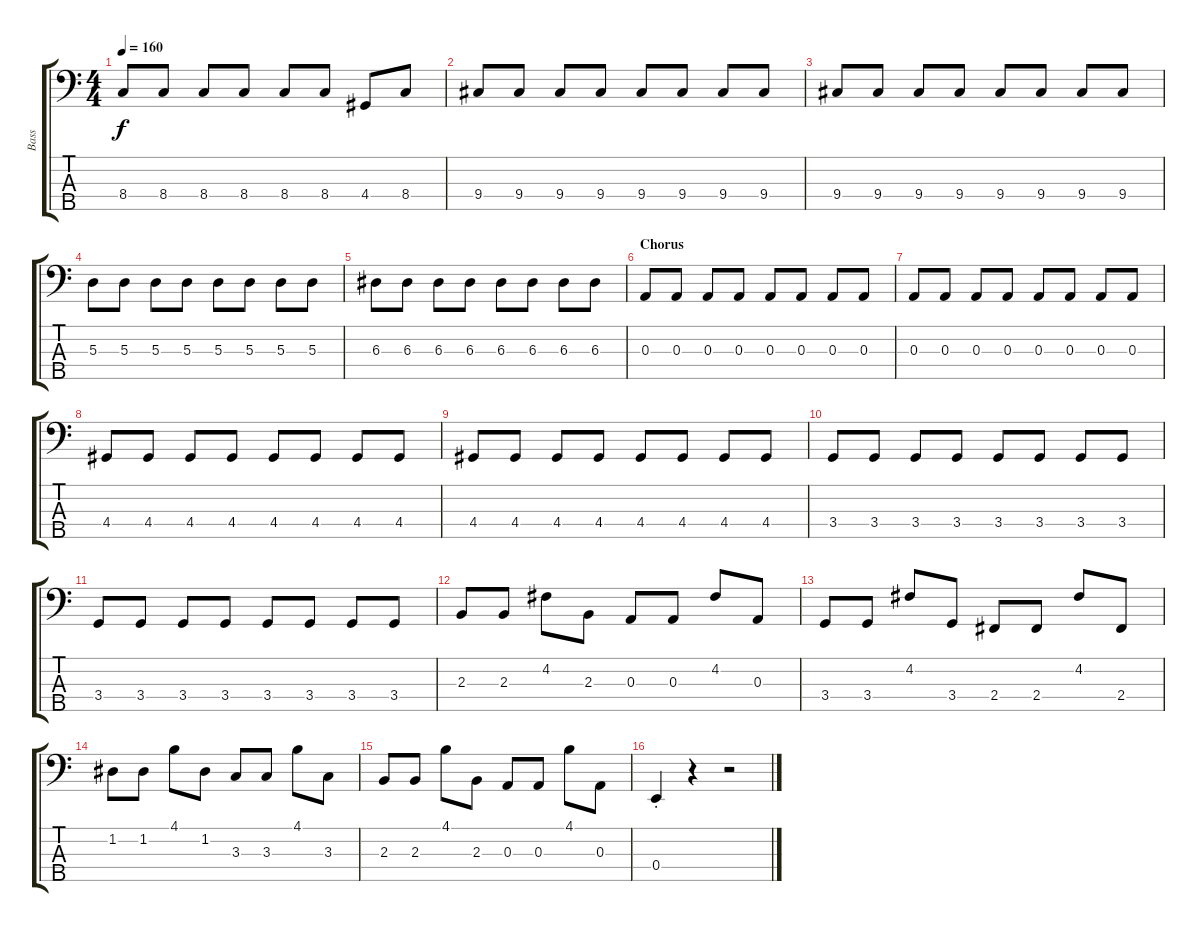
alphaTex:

\track ("Bass" "Bass") {instrument electricbasspick}
\staff {score tabs}
\tuning (G2 D2 A1 E1 B0) {hide}
\ts (4 4)
\tempo 160
\clef f4
\ks c
8.4.8{dy f} 8.4.8 8.4.8 8.4.8 8.4.8 8.4.8 4.4.8 8.4.8 |
9.4.8 9.4.8 9.4.8 9.4.8 9.4.8 9.4.8 9.4.8 9.4.8 |
9.4.8 9.4.8 9.4.8 9.4.8 9.4.8 9.4.8 9.4.8 9.4.8 |
5.3.8 5.3.8 5.3.8 5.3.8 5.3.8 5.3.8 5.3.8 5.3.8 |
6.3.8 6.3.8 6.3.8 6.3.8 6.3.8 6.3.8 6.3.8 6.3.8 |
\section ("" "Chorus")
0.3.8 0.3.8 0.3.8 0.3.8 0.3.8 0.3.8 0.3.8 0.3.8 |
0.3.8 0.3.8 0.3.8 0.3.8 0.3.8 0.3.8 0.3.8 0.3.8 |
4.4.8 4.4.8 4.4.8 4.4.8 4.4.8 4.4.8 4.4.8 4.4.8 |
4.4.8 4.4.8 4.4.8 4.4.8 4.4.8 4.4.8 4.4.8 4.4.8 |
3.4.8 3.4.8 3.4.8 3.4.8 3.4.8 3.4.8 3.4.8 3.4.8 |
3.4.8 3.4.8 3.4.8 3.4.8 3.4.8 3.4.8 3.4.8 3.4.8 |
2.3.8 2.3.8 4.2.8 2.3.8 0.3.8 0.3.8 4.2.8 0.3.8 |
3.4.8 3.4.8 4.2.8 3.4.8 2.4.8 2.4.8 4.2.8 2.4.8 |
1.2.8 1.2.8 4.1.8 1.2.8 3.3.8 3.3.8 4.1.8 3.3.8 |
2.3.8 2.3.8 4.1.8 2.3.8 0.3.8 0.3.8 4.1.8 0.3.8 |
0.4{st}.4 r.4 r.2
